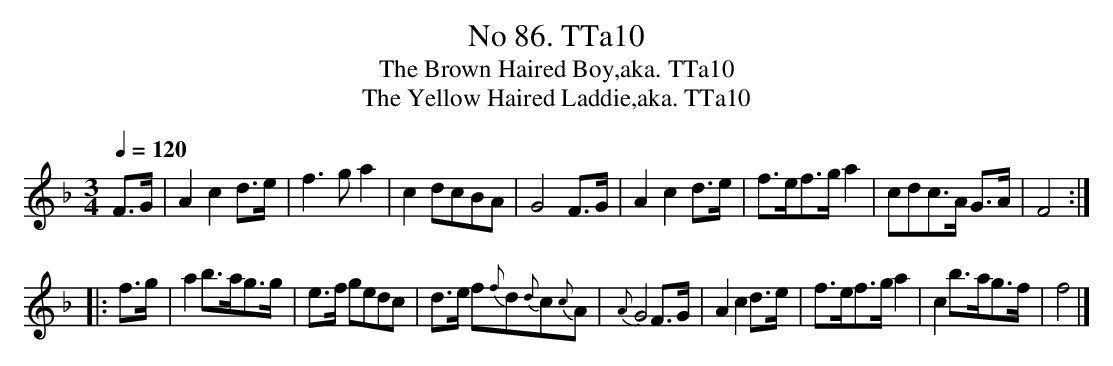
X:1
T:No 86. TTa10
T:Brown Haired Boy,aka. TTa10, The
T:Yellow Haired Laddie,aka. TTa10, The
M:3/4
L:1/8
Q:1/4=120
K:F
F>G|A2c2d>e|f3ga2|c2dcBA|G4F>G|A2c2d>e|f>ef>ga2|cdc>A G>A|F4:|
|:f>g|a2b>ag>g|e>f gedc|d>e f{f}d{d}c{c}A|{A}G4F>G|A2c2d>e|f>ef>ga2|c2b>ag>f|f4|]
